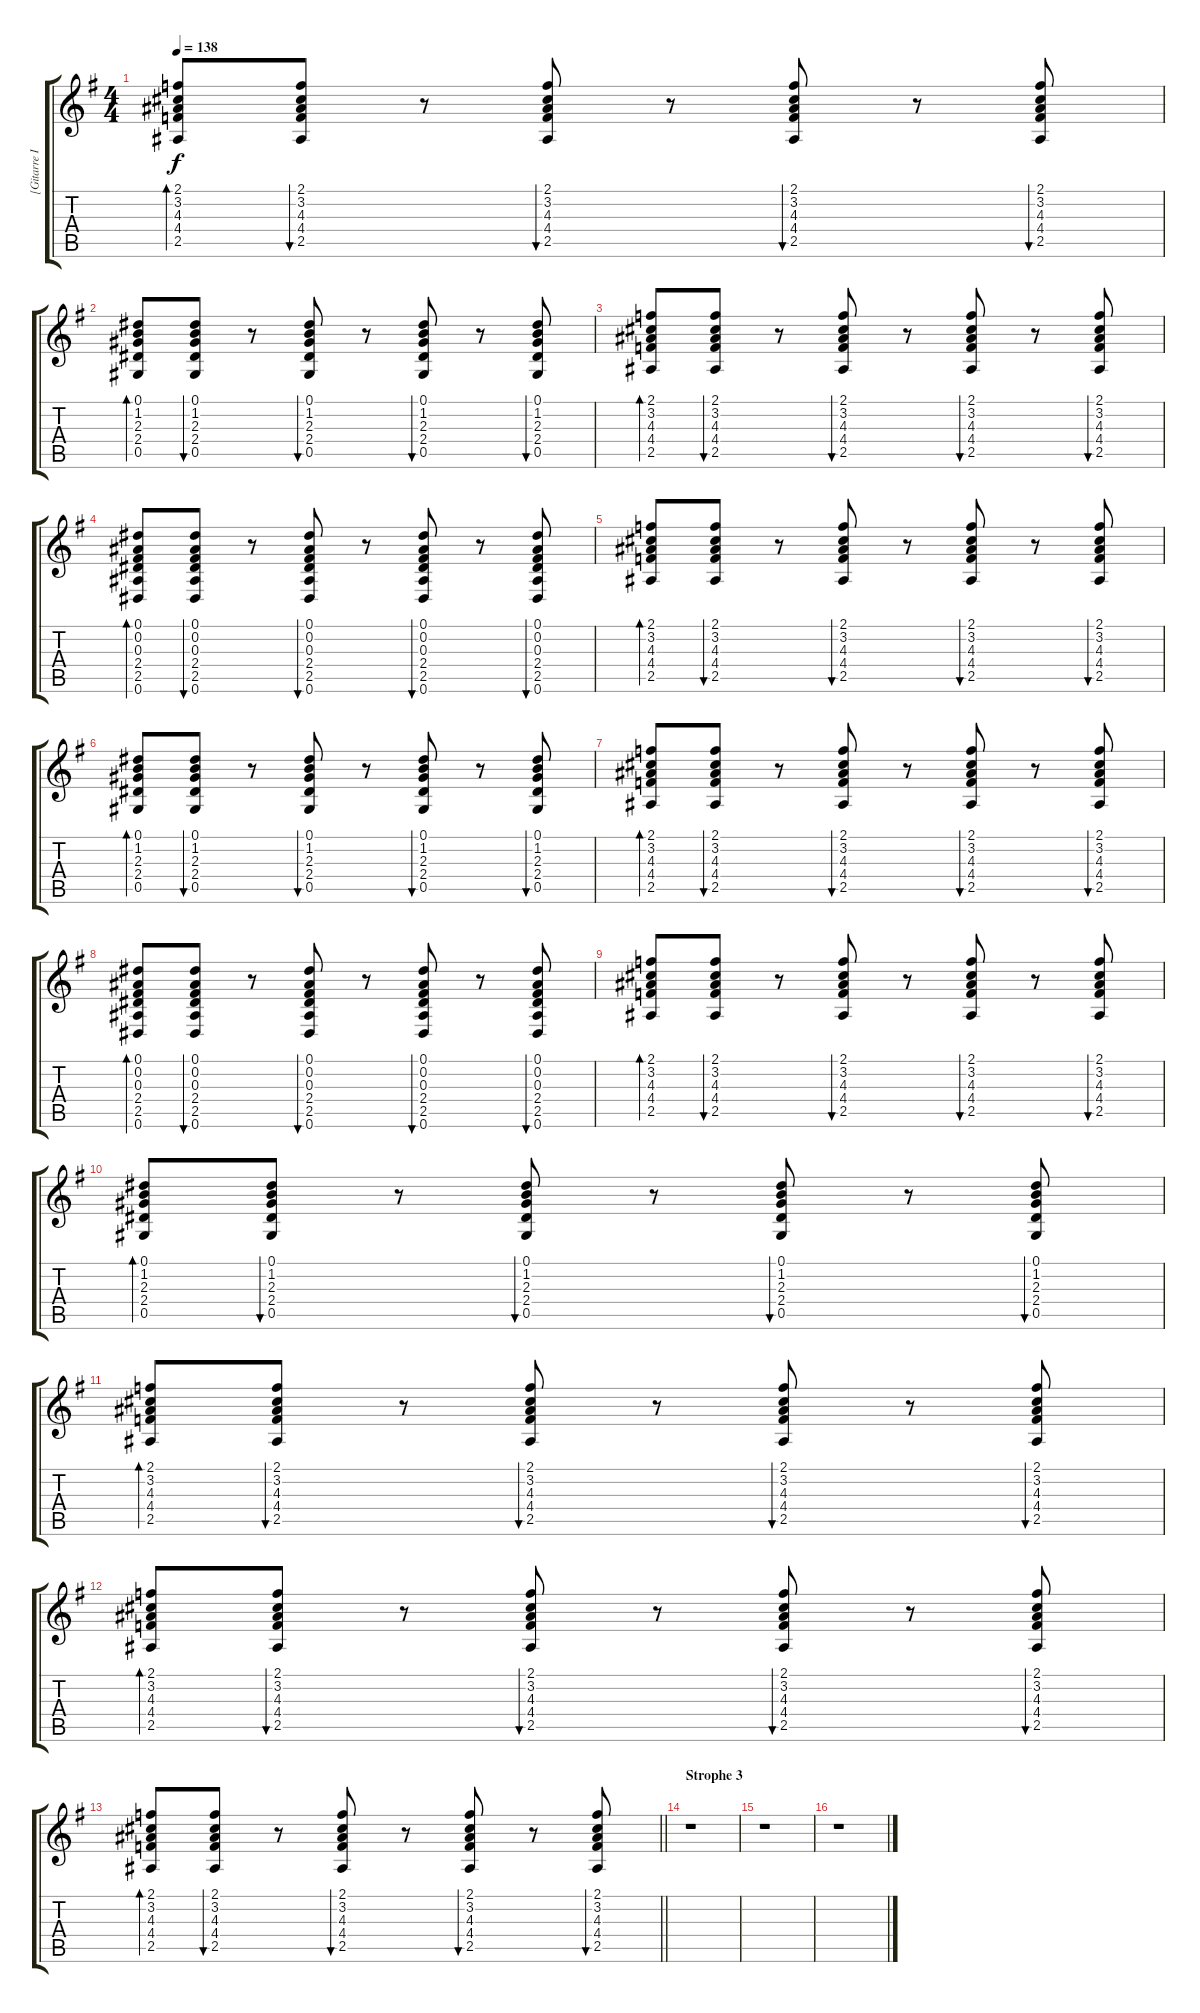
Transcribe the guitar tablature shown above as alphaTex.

\track ("[Gitarre III]" "[Gitarre I") {instrument acousticguitarsteel}
\staff {score tabs}
\tuning (Eb4 Bb3 Gb3 Db3 Ab2 Eb2) {hide}
\ts (4 4)
\tempo 138
\clef g2
\ks eminor
(2.1 3.2 4.3 4.4 2.5).8{bd 120 dy f} (2.1 3.2 4.3 4.4 2.5).8{bu 120} r.8 (2.1 3.2 4.3 4.4 2.5).8{bu 120} r.8 (2.1 3.2 4.3 4.4 2.5).8{bu 120} r.8 (2.1 3.2 4.3 4.4 2.5).8{bu 120} |
(0.1 1.2 2.3 2.4 0.5).8{bd 120} (0.1 1.2 2.3 2.4 0.5).8{bu 120} r.8 (0.1 1.2 2.3 2.4 0.5).8{bu 120} r.8 (0.1 1.2 2.3 2.4 0.5).8{bu 120} r.8 (0.1 1.2 2.3 2.4 0.5).8{bu 120} |
(2.1 3.2 4.3 4.4 2.5).8{bd 120} (2.1 3.2 4.3 4.4 2.5).8{bu 120} r.8 (2.1 3.2 4.3 4.4 2.5).8{bu 120} r.8 (2.1 3.2 4.3 4.4 2.5).8{bu 120} r.8 (2.1 3.2 4.3 4.4 2.5).8{bu 120} |
(0.1 0.2 0.3 2.4 2.5 0.6).8{bd 120} (0.1 0.2 0.3 2.4 2.5 0.6).8{bu 120} r.8 (0.1 0.2 0.3 2.4 2.5 0.6).8{bu 120} r.8 (0.1 0.2 0.3 2.4 2.5 0.6).8{bu 120} r.8 (0.1 0.2 0.3 2.4 2.5 0.6).8{bu 120} |
(2.1 3.2 4.3 4.4 2.5).8{bd 120} (2.1 3.2 4.3 4.4 2.5).8{bu 120} r.8 (2.1 3.2 4.3 4.4 2.5).8{bu 120} r.8 (2.1 3.2 4.3 4.4 2.5).8{bu 120} r.8 (2.1 3.2 4.3 4.4 2.5).8{bu 120} |
(0.1 1.2 2.3 2.4 0.5).8{bd 120} (0.1 1.2 2.3 2.4 0.5).8{bu 120} r.8 (0.1 1.2 2.3 2.4 0.5).8{bu 120} r.8 (0.1 1.2 2.3 2.4 0.5).8{bu 120} r.8 (0.1 1.2 2.3 2.4 0.5).8{bu 120} |
(2.1 3.2 4.3 4.4 2.5).8{bd 120} (2.1 3.2 4.3 4.4 2.5).8{bu 120} r.8 (2.1 3.2 4.3 4.4 2.5).8{bu 120} r.8 (2.1 3.2 4.3 4.4 2.5).8{bu 120} r.8 (2.1 3.2 4.3 4.4 2.5).8{bu 120} |
(0.1 0.2 0.3 2.4 2.5 0.6).8{bd 120} (0.1 0.2 0.3 2.4 2.5 0.6).8{bu 120} r.8 (0.1 0.2 0.3 2.4 2.5 0.6).8{bu 120} r.8 (0.1 0.2 0.3 2.4 2.5 0.6).8{bu 120} r.8 (0.1 0.2 0.3 2.4 2.5 0.6).8{bu 120} |
(2.1 3.2 4.3 4.4 2.5).8{bd 120} (2.1 3.2 4.3 4.4 2.5).8{bu 120} r.8 (2.1 3.2 4.3 4.4 2.5).8{bu 120} r.8 (2.1 3.2 4.3 4.4 2.5).8{bu 120} r.8 (2.1 3.2 4.3 4.4 2.5).8{bu 120} |
(0.1 1.2 2.3 2.4 0.5).8{bd 120} (0.1 1.2 2.3 2.4 0.5).8{bu 120} r.8 (0.1 1.2 2.3 2.4 0.5).8{bu 120} r.8 (0.1 1.2 2.3 2.4 0.5).8{bu 120} r.8 (0.1 1.2 2.3 2.4 0.5).8{bu 120} |
(2.1 3.2 4.3 4.4 2.5).8{bd 120} (2.1 3.2 4.3 4.4 2.5).8{bu 120} r.8 (2.1 3.2 4.3 4.4 2.5).8{bu 120} r.8 (2.1 3.2 4.3 4.4 2.5).8{bu 120} r.8 (2.1 3.2 4.3 4.4 2.5).8{bu 120} |
(2.1 3.2 4.3 4.4 2.5).8{bd 120} (2.1 3.2 4.3 4.4 2.5).8{bu 120} r.8 (2.1 3.2 4.3 4.4 2.5).8{bu 120} r.8 (2.1 3.2 4.3 4.4 2.5).8{bu 120} r.8 (2.1 3.2 4.3 4.4 2.5).8{bu 120} |
\barLineRight lightlight
(2.1 3.2 4.3 4.4 2.5).8{bd 120} (2.1 3.2 4.3 4.4 2.5).8{bu 120} r.8 (2.1 3.2 4.3 4.4 2.5).8{bu 120} r.8 (2.1 3.2 4.3 4.4 2.5).8{bu 120} r.8 (2.1 3.2 4.3 4.4 2.5).8{bu 120} |
\section ("" "Strophe 3")
r.1 |
r.1 |
r.1
